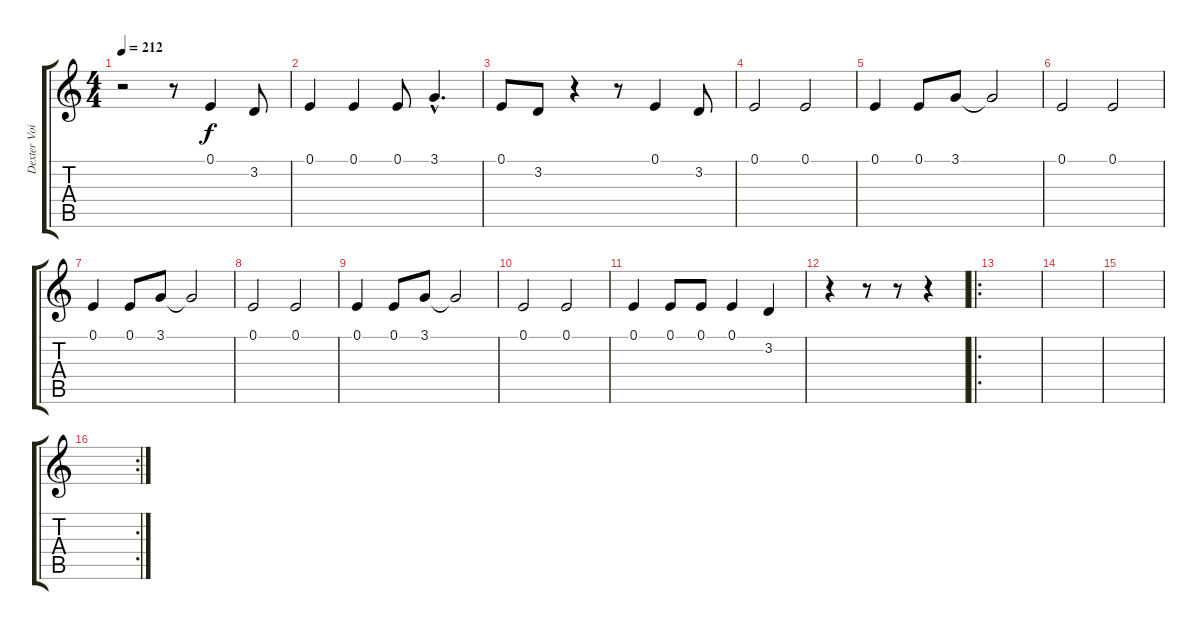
\track ("Dexter Voice" "Dexter Voi") {instrument lead2sawtooth}
\staff {score tabs}
\tuning (E4 B3 G3 D3 A2 E2) {hide}
\ts (4 4)
\tempo 212
\clef g2
\ks c
r.2{dy f} r.8 0.1.4 3.2.8 |
0.1.4 0.1.4 0.1.8 3.1{hac}.4{d} |
0.1.8 3.2.8 r.4 r.8 0.1.4 3.2.8 |
0.1.2 0.1.2 |
0.1.4 0.1.8 3.1.8 3.1{t}.2 |
0.1.2 0.1.2 |
0.1.4 0.1.8 3.1.8 3.1{t}.2 |
0.1.2 0.1.2 |
0.1.4 0.1.8 3.1.8 3.1{t}.2 |
0.1.2 0.1.2 |
0.1.4 0.1.8 0.1.8 0.1.4 3.2.4 |
r.4 r.8 r.8 r.4 |
\ro
|
|
|
\rc 2
